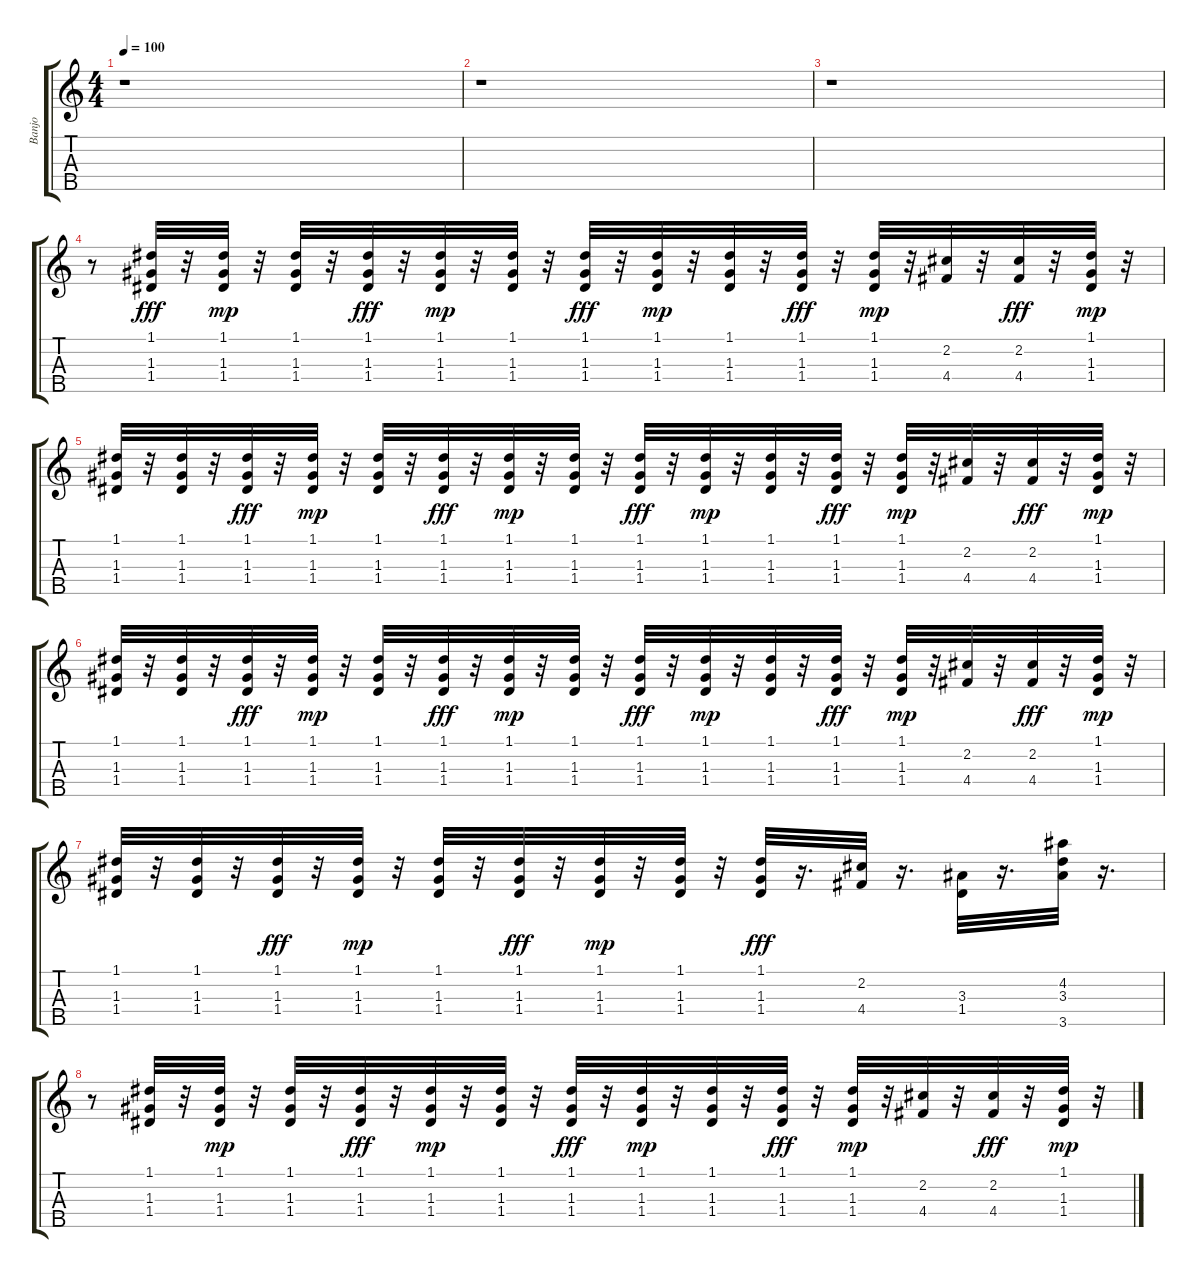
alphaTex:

\track ("Banjo" "Banjo") {instrument banjo}
\staff {score tabs}
\tuning (D4 B3 G3 D3 G4) {hide}
\displaytranspose 12
\ts (4 4)
\tempo 100
\clef g2
\ks c
r.1{dy fff} |
r.1 |
r.1 |
r.8 (1.1 1.3 1.4).32 r.32 (1.1 1.3 1.4).32{dy mp} r.32 (1.1 1.3 1.4).32 r.32 (1.1 1.3 1.4).32{dy fff} r.32 (1.1 1.3 1.4).32{dy mp} r.32 (1.1 1.3 1.4).32 r.32 (1.1 1.3 1.4).32{dy fff} r.32 (1.1 1.3 1.4).32{dy mp} r.32 (1.1 1.3 1.4).32 r.32 (1.1 1.3 1.4).32{dy fff} r.32 (1.1 1.3 1.4).32{dy mp} r.32 (2.2 4.4).32 r.32 (2.2 4.4).32{dy fff} r.32 (1.1 1.3 1.4).32{dy mp} r.32 |
(1.1 1.3 1.4).32 r.32 (1.1 1.3 1.4).32 r.32 (1.1 1.3 1.4).32{dy fff} r.32 (1.1 1.3 1.4).32{dy mp} r.32 (1.1 1.3 1.4).32 r.32 (1.1 1.3 1.4).32{dy fff} r.32 (1.1 1.3 1.4).32{dy mp} r.32 (1.1 1.3 1.4).32 r.32 (1.1 1.3 1.4).32{dy fff} r.32 (1.1 1.3 1.4).32{dy mp} r.32 (1.1 1.3 1.4).32 r.32 (1.1 1.3 1.4).32{dy fff} r.32 (1.1 1.3 1.4).32{dy mp} r.32 (2.2 4.4).32 r.32 (2.2 4.4).32{dy fff} r.32 (1.1 1.3 1.4).32{dy mp} r.32 |
(1.1 1.3 1.4).32 r.32 (1.1 1.3 1.4).32 r.32 (1.1 1.3 1.4).32{dy fff} r.32 (1.1 1.3 1.4).32{dy mp} r.32 (1.1 1.3 1.4).32 r.32 (1.1 1.3 1.4).32{dy fff} r.32 (1.1 1.3 1.4).32{dy mp} r.32 (1.1 1.3 1.4).32 r.32 (1.1 1.3 1.4).32{dy fff} r.32 (1.1 1.3 1.4).32{dy mp} r.32 (1.1 1.3 1.4).32 r.32 (1.1 1.3 1.4).32{dy fff} r.32 (1.1 1.3 1.4).32{dy mp} r.32 (2.2 4.4).32 r.32 (2.2 4.4).32{dy fff} r.32 (1.1 1.3 1.4).32{dy mp} r.32 |
(1.1 1.3 1.4).32 r.32 (1.1 1.3 1.4).32 r.32 (1.1 1.3 1.4).32{dy fff} r.32 (1.1 1.3 1.4).32{dy mp} r.32 (1.1 1.3 1.4).32 r.32 (1.1 1.3 1.4).32{dy fff} r.32 (1.1 1.3 1.4).32{dy mp} r.32 (1.1 1.3 1.4).32 r.32 (1.1 1.3 1.4).32{dy fff} r.16{d} (2.2 4.4).32 r.16{d} (3.3 1.4).32 r.16{d} (4.2 3.3 3.5).32 r.16{d} |
r.8 (1.1 1.3 1.4).32 r.32 (1.1 1.3 1.4).32{dy mp} r.32 (1.1 1.3 1.4).32 r.32 (1.1 1.3 1.4).32{dy fff} r.32 (1.1 1.3 1.4).32{dy mp} r.32 (1.1 1.3 1.4).32 r.32 (1.1 1.3 1.4).32{dy fff} r.32 (1.1 1.3 1.4).32{dy mp} r.32 (1.1 1.3 1.4).32 r.32 (1.1 1.3 1.4).32{dy fff} r.32 (1.1 1.3 1.4).32{dy mp} r.32 (2.2 4.4).32 r.32 (2.2 4.4).32{dy fff} r.32 (1.1 1.3 1.4).32{dy mp} r.32
